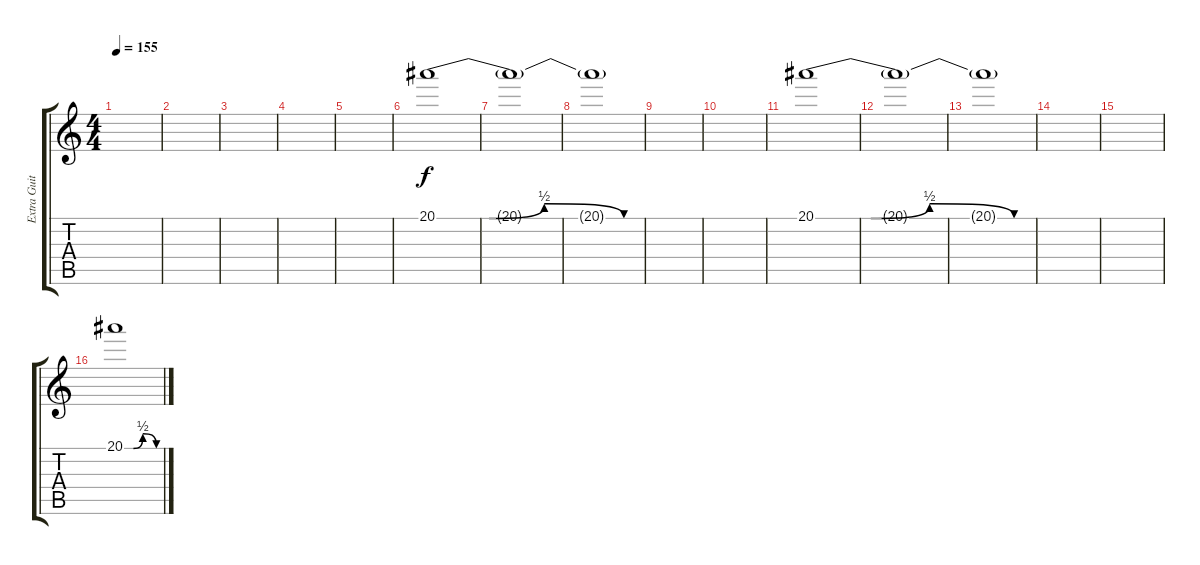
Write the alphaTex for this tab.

\track ("Extra Guitar" "Extra Guit") {instrument distortionguitar}
\staff {score tabs}
\tuning (D4 A3 F3 C3 G2 D2) {hide}
\ts (4 4)
\tempo 155
\clef g2
\ks c
|
|
|
|
|
20.1{be (custom 0 0 15 0 31 2 54 0 60 0)}.1 |
20.1{t}.1 |
20.1{t}.1 |
|
|
20.1{be (custom 0 0 15 0 31 2 54 0 60 0)}.1 |
20.1{t}.1 |
20.1{t}.1 |
|
|
20.1{be (custom 0 0 15 0 31 2 54 0 60 0)}.1
